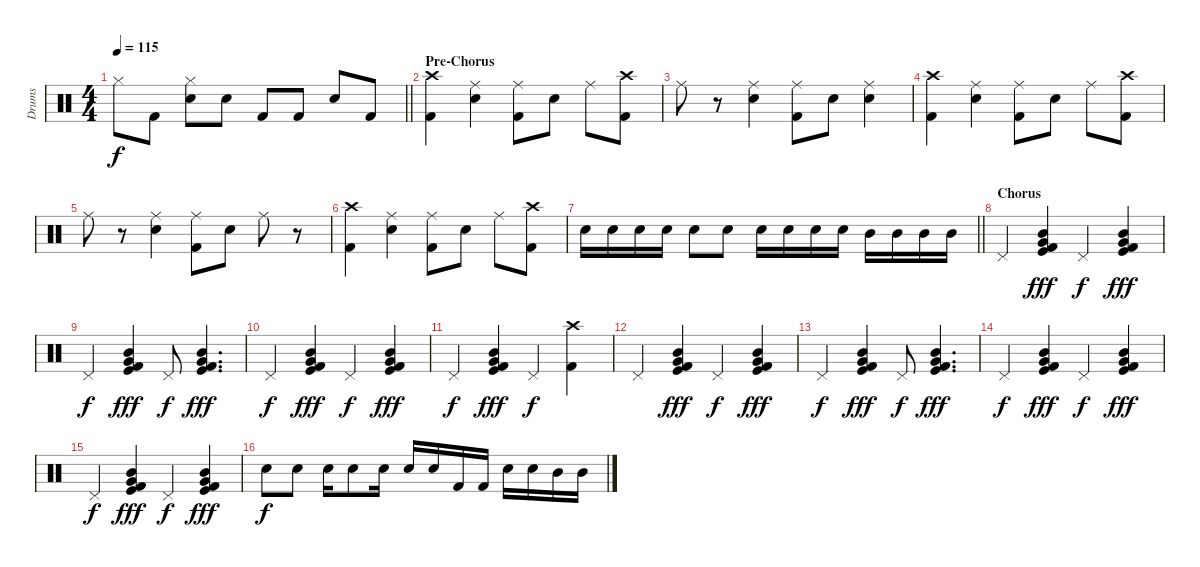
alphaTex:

\track ("Drums" "Drums") {instrument percussion}
\staff {score}
\articulation defaults
\ts (4 4)
\tempo 115
\clef neutral
\barLineRight lightlight
\ks c "Hi-Hat (closed)".8{dy f} "Kick (hit) 2".8
("Snare (hit) 2" "Hi-Hat (closed)").8 "Snare (hit) 2".8 "Kick (hit) 2".8 "Kick (hit) 2".8 "Snare (hit) 2".8 "Kick (hit) 2".8 |
\section ("" "Pre-Chorus")
("Kick (hit) 2" "Crash high (hit)").4 ("Snare (hit) 2" "Ride (middle)").4 ("Kick (hit) 2" "Ride (middle)").8 "Snare (hit) 2".8 "Ride (middle)".8 ("Kick (hit) 2" "Crash high (hit)").8 |
"Ride (middle)".8 r.8 ("Snare (hit) 2" "Ride (middle)").4 ("Kick (hit) 2" "Ride (middle)").8 "Snare (hit) 2".8 ("Snare (hit) 2" "Ride (middle)").4 |
("Kick (hit) 2" "Crash high (hit)").4 ("Snare (hit) 2" "Ride (middle)").4 ("Kick (hit) 2" "Ride (middle)").8 "Snare (hit) 2".8 "Ride (middle)".8 ("Kick (hit) 2" "Crash high (hit)").8 |
"Ride (middle)".8 r.8 ("Snare (hit) 2" "Ride (middle)").4 ("Kick (hit) 2" "Ride (middle)").8 "Snare (hit) 2".8 "Ride (middle)".8 r.8 |
("Kick (hit) 2" "Crash high (hit)").4 ("Snare (hit) 2" "Ride (middle)").4 ("Kick (hit) 2" "Ride (middle)").8 "Snare (hit) 2".8 "Ride (middle)".8 ("Kick (hit) 2" "Crash high (hit)").8 |
\barLineRight lightlight "Snare (hit) 2".16 "Snare (hit) 2".16 "Snare (hit) 2".16 "Snare (hit) 2".16 "Snare (hit) 2".8 "Snare (hit) 2".8 "Snare (hit) 2".16 "Snare (hit) 2".16 "Snare (hit) 2".16 "Snare (hit) 2".16 "Mid Tom (hit)".16 "Mid Tom (hit)".16 "Mid Tom (hit)".16 "Mid Tom (hit)".16
|
\section ("" "Chorus")
"Pedal Hi-Hat (hit)".4 ("Kick (hit)" "Kick (hit) 2" "Mid Tom (hit)" "Very Low Tom (hit)").4{dy fff} "Pedal Hi-Hat (hit)".4{dy f} ("Kick (hit)" "Kick (hit) 2" "Mid Tom (hit)" "Very Low Tom (hit)").4{dy fff} |
"Pedal Hi-Hat (hit)".4{dy f} ("Kick (hit)" "Kick (hit) 2" "Mid Tom (hit)" "Very Low Tom (hit)").4{dy fff} "Pedal Hi-Hat (hit)".8{dy f} ("Kick (hit)" "Kick (hit) 2" "Mid Tom (hit)" "Very Low Tom (hit)").4{d bd 480 dy fff} |
"Pedal Hi-Hat (hit)".4{dy f} ("Kick (hit)" "Kick (hit) 2" "Mid Tom (hit)" "Very Low Tom (hit)").4{dy fff} "Pedal Hi-Hat (hit)".4{dy f} ("Kick (hit)" "Kick (hit) 2" "Mid Tom (hit)" "Very Low Tom (hit)").4{dy fff} |
"Pedal Hi-Hat (hit)".4{dy f} ("Kick (hit)" "Kick (hit) 2" "Mid Tom (hit)" "Very Low Tom (hit)").4{dy fff} "Pedal Hi-Hat (hit)".4{dy f} ("Kick (hit) 2" "Crash high (hit)").4 |
"Pedal Hi-Hat (hit)".4 ("Kick (hit)" "Kick (hit) 2" "Mid Tom (hit)" "Very Low Tom (hit)").4{dy fff} "Pedal Hi-Hat (hit)".4{dy f} ("Kick (hit)" "Kick (hit) 2" "Mid Tom (hit)" "Very Low Tom (hit)").4{dy fff} |
"Pedal Hi-Hat (hit)".4{dy f} ("Kick (hit)" "Kick (hit) 2" "Mid Tom (hit)" "Very Low Tom (hit)").4{dy fff} "Pedal Hi-Hat (hit)".8{dy f} ("Kick (hit)" "Kick (hit) 2" "Mid Tom (hit)" "Very Low Tom (hit)").4{d bd 480 dy fff} |
"Pedal Hi-Hat (hit)".4{dy f} ("Kick (hit)" "Kick (hit) 2" "Mid Tom (hit)" "Very Low Tom (hit)").4{dy fff} "Pedal Hi-Hat (hit)".4{dy f} ("Kick (hit)" "Kick (hit) 2" "Mid Tom (hit)" "Very Low Tom (hit)").4{dy fff} |
"Pedal Hi-Hat (hit)".4{dy f} ("Kick (hit)" "Kick (hit) 2" "Mid Tom (hit)" "Very Low Tom (hit)").4{dy fff} "Pedal Hi-Hat (hit)".4{dy f} ("Kick (hit)" "Kick (hit) 2" "Mid Tom (hit)" "Very Low Tom (hit)").4{dy fff} |
"Snare (hit) 2".8{dy f} "Snare (hit) 2".8 "Snare (hit) 2".16 "Snare (hit) 2".8 "Snare (hit) 2".16 "Snare (hit) 2".16 "Snare (hit) 2".16 "Kick (hit) 2".16 "Kick (hit) 2".16 "Snare (hit) 2".16 "Snare (hit) 2".16 "Mid Tom (hit)".16 "Mid Tom (hit)".16
